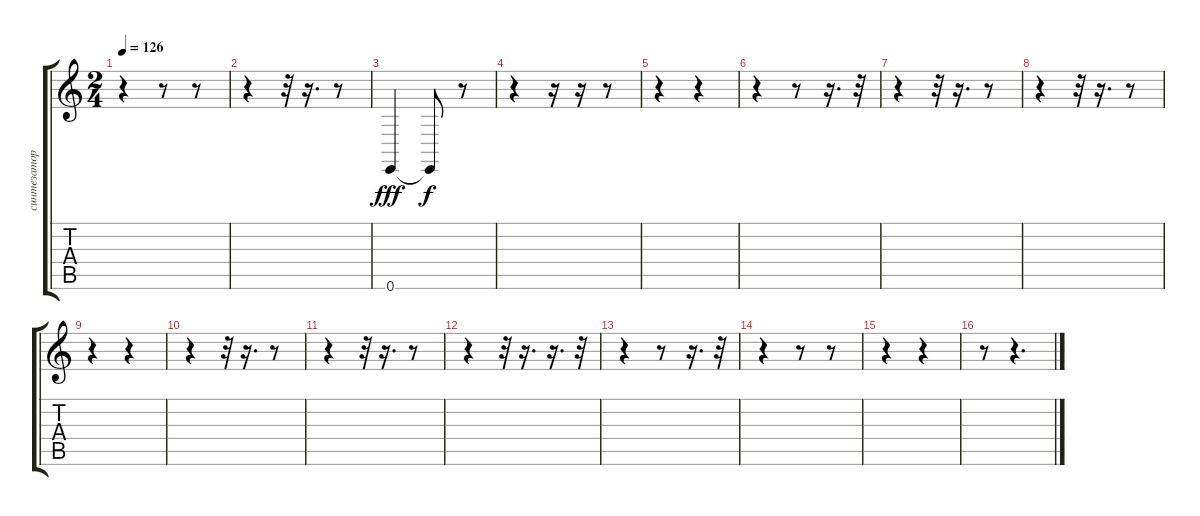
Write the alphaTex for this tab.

\track ("синтезатор" "синтезатор") {instrument acousticgrandpiano}
\staff {score tabs}
\tuning (E4 B3 G3 D3 A2 E2) {hide}
\ts (2 4)
\tempo 126
\clef g2
\ks c
r.4{dy fff} r.8 r.8 |
r.4 r.32 r.16{d} r.8 |
0.6.4 0.6{t}.8{dy f} r.8 |
r.4 r.16 r.16 r.8 |
r.4 r.4 |
r.4 r.8 r.16{d} r.32 |
r.4 r.32 r.16{d} r.8 |
r.4 r.32 r.16{d} r.8 |
r.4 r.4 |
r.4 r.32 r.16{d} r.8 |
r.4 r.32 r.16{d} r.8 |
r.4 r.32 r.16{d} r.16{d} r.32 |
r.4 r.8 r.16{d} r.32 |
r.4 r.8 r.8 |
r.4 r.4 |
r.8 r.4{d}
